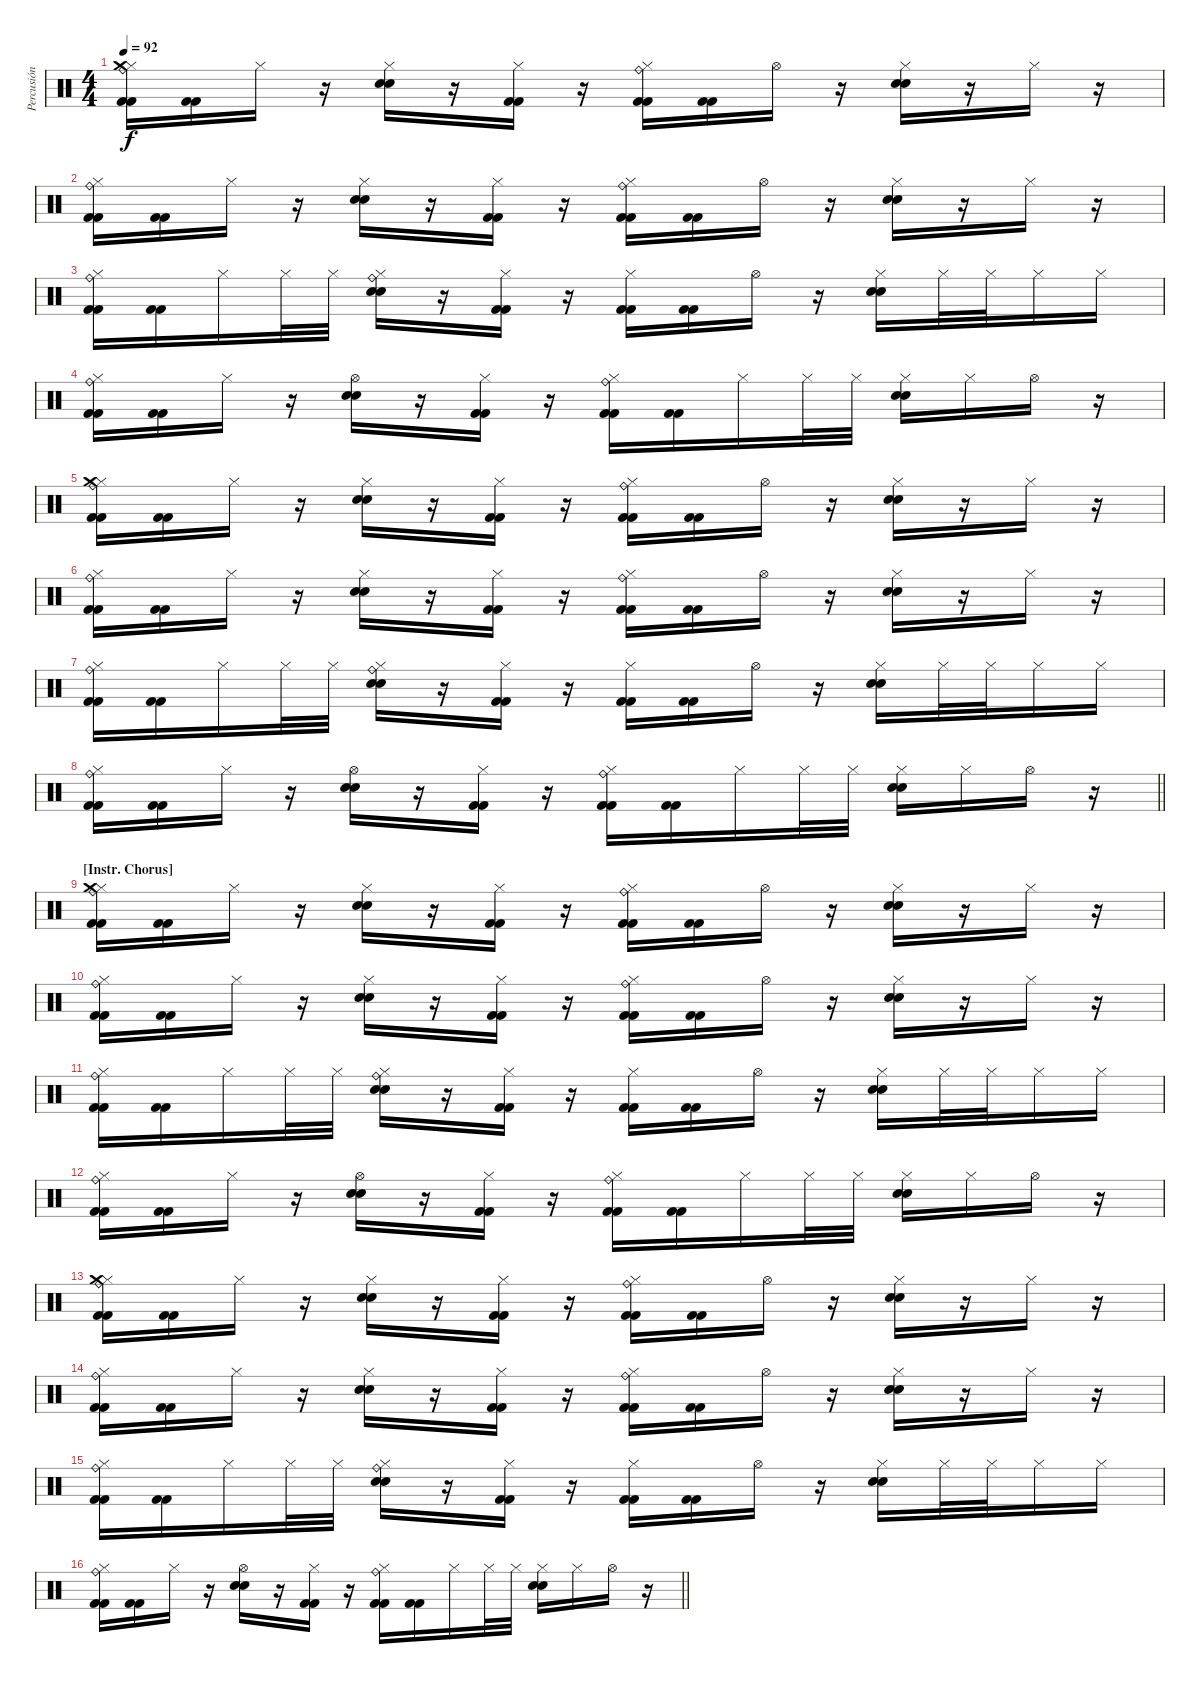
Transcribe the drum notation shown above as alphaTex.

\track ("Percusión" "Percusión") {instrument percussion}
\staff {score}
\articulation defaults
\ts (4 4)
\tempo 92
\clef neutral
\ks c
("Hi-Hat (closed)" "Ride (bell)" "Crash medium (hit)" "Kick (hit) 2" "Kick (hit) 2").16{dy f} ("Kick (hit) 2" "Kick (hit) 2").16 "Hi-Hat (closed)".16 r.16 ("Hi-Hat (closed)" "Electric Snare (hit)" "Electric Snare (hit)").16 r.16 ("Hi-Hat (closed)" "Kick (hit) 2" "Kick (hit) 2").16 r.16 ("Hi-Hat (closed)" "Ride (bell)" "Kick (hit) 2" "Kick (hit) 2").16 ("Kick (hit) 2" "Kick (hit) 2").16 "Hi-Hat (open)".16 r.16 ("Hi-Hat (closed)" "Electric Snare (hit)" "Electric Snare (hit)").16 r.16 "Hi-Hat (closed)".16 r.16 |
("Hi-Hat (closed)" "Ride (bell)" "Kick (hit) 2" "Kick (hit) 2").16 ("Kick (hit) 2" "Kick (hit) 2").16 "Hi-Hat (closed)".16 r.16 ("Hi-Hat (closed)" "Electric Snare (hit)" "Electric Snare (hit)").16 r.16 ("Hi-Hat (closed)" "Kick (hit) 2" "Kick (hit) 2").16 r.16 ("Hi-Hat (closed)" "Ride (bell)" "Kick (hit) 2" "Kick (hit) 2").16 ("Kick (hit) 2" "Kick (hit) 2").16 "Hi-Hat (open)".16 r.16 ("Hi-Hat (closed)" "Electric Snare (hit)" "Electric Snare (hit)").16 r.16 "Hi-Hat (closed)".16 r.16 |
("Hi-Hat (closed)" "Ride (bell)" "Kick (hit) 2" "Kick (hit) 2").16 ("Kick (hit) 2" "Kick (hit) 2").16 "Hi-Hat (closed)".16 "Hi-Hat (closed)".32 "Hi-Hat (closed)".32 ("Hi-Hat (closed)" "Ride (bell)" "Electric Snare (hit)" "Electric Snare (hit)").16 r.16 ("Hi-Hat (closed)" "Kick (hit) 2" "Kick (hit) 2").16 r.16 ("Hi-Hat (closed)" "Kick (hit) 2" "Kick (hit) 2").16 ("Kick (hit) 2" "Kick (hit) 2").16 "Hi-Hat (open)".16 r.16 ("Hi-Hat (closed)" "Electric Snare (hit)" "Electric Snare (hit)").16 "Hi-Hat (closed)".32 "Hi-Hat (closed)".32 "Hi-Hat (closed)".16 "Hi-Hat (closed)".16 |
("Hi-Hat (closed)" "Ride (bell)" "Kick (hit) 2" "Kick (hit) 2").16 ("Kick (hit) 2" "Kick (hit) 2").16 "Hi-Hat (closed)".16 r.16 ("Hi-Hat (open)" "Electric Snare (hit)" "Electric Snare (hit)").16 r.16 ("Hi-Hat (closed)" "Kick (hit) 2" "Kick (hit) 2").16 r.16 ("Hi-Hat (closed)" "Ride (bell)" "Kick (hit) 2" "Kick (hit) 2").16 ("Kick (hit) 2" "Kick (hit) 2").16 "Hi-Hat (closed)".16 "Hi-Hat (closed)".32 "Hi-Hat (closed)".32 ("Hi-Hat (closed)" "Electric Snare (hit)" "Electric Snare (hit)").16 "Hi-Hat (closed)".16 "Hi-Hat (open)".16 r.16 |
("Hi-Hat (closed)" "Ride (bell)" "Crash medium (hit)" "Kick (hit) 2" "Kick (hit) 2").16 ("Kick (hit) 2" "Kick (hit) 2").16 "Hi-Hat (closed)".16 r.16 ("Hi-Hat (closed)" "Electric Snare (hit)" "Electric Snare (hit)").16 r.16 ("Hi-Hat (closed)" "Kick (hit) 2" "Kick (hit) 2").16 r.16 ("Hi-Hat (closed)" "Ride (bell)" "Kick (hit) 2" "Kick (hit) 2").16 ("Kick (hit) 2" "Kick (hit) 2").16 "Hi-Hat (open)".16 r.16 ("Hi-Hat (closed)" "Electric Snare (hit)" "Electric Snare (hit)").16 r.16 "Hi-Hat (closed)".16 r.16 |
("Hi-Hat (closed)" "Ride (bell)" "Kick (hit) 2" "Kick (hit) 2").16 ("Kick (hit) 2" "Kick (hit) 2").16 "Hi-Hat (closed)".16 r.16 ("Hi-Hat (closed)" "Electric Snare (hit)" "Electric Snare (hit)").16 r.16 ("Hi-Hat (closed)" "Kick (hit) 2" "Kick (hit) 2").16 r.16 ("Hi-Hat (closed)" "Ride (bell)" "Kick (hit) 2" "Kick (hit) 2").16 ("Kick (hit) 2" "Kick (hit) 2").16 "Hi-Hat (open)".16 r.16 ("Hi-Hat (closed)" "Electric Snare (hit)" "Electric Snare (hit)").16 r.16 "Hi-Hat (closed)".16 r.16 |
("Hi-Hat (closed)" "Ride (bell)" "Kick (hit) 2" "Kick (hit) 2").16 ("Kick (hit) 2" "Kick (hit) 2").16 "Hi-Hat (closed)".16 "Hi-Hat (closed)".32 "Hi-Hat (closed)".32 ("Hi-Hat (closed)" "Ride (bell)" "Electric Snare (hit)" "Electric Snare (hit)").16 r.16 ("Hi-Hat (closed)" "Kick (hit) 2" "Kick (hit) 2").16 r.16 ("Hi-Hat (closed)" "Kick (hit) 2" "Kick (hit) 2").16 ("Kick (hit) 2" "Kick (hit) 2").16 "Hi-Hat (open)".16 r.16 ("Hi-Hat (closed)" "Electric Snare (hit)" "Electric Snare (hit)").16 "Hi-Hat (closed)".32 "Hi-Hat (closed)".32 "Hi-Hat (closed)".16 "Hi-Hat (closed)".16 |
\barLineRight lightlight
("Hi-Hat (closed)" "Ride (bell)" "Kick (hit) 2" "Kick (hit) 2").16 ("Kick (hit) 2" "Kick (hit) 2").16 "Hi-Hat (closed)".16 r.16 ("Hi-Hat (open)" "Electric Snare (hit)" "Electric Snare (hit)").16 r.16 ("Hi-Hat (closed)" "Kick (hit) 2" "Kick (hit) 2").16 r.16 ("Hi-Hat (closed)" "Ride (bell)" "Kick (hit) 2" "Kick (hit) 2").16 ("Kick (hit) 2" "Kick (hit) 2").16 "Hi-Hat (closed)".16 "Hi-Hat (closed)".32 "Hi-Hat (closed)".32 ("Hi-Hat (closed)" "Electric Snare (hit)" "Electric Snare (hit)").16 "Hi-Hat (closed)".16 "Hi-Hat (open)".16 r.16 |
\section ("" "[Instr. Chorus]")
("Hi-Hat (closed)" "Ride (bell)" "Crash medium (hit)" "Kick (hit) 2" "Kick (hit) 2").16 ("Kick (hit) 2" "Kick (hit) 2").16 "Hi-Hat (closed)".16 r.16 ("Hi-Hat (closed)" "Electric Snare (hit)" "Electric Snare (hit)").16 r.16 ("Hi-Hat (closed)" "Kick (hit) 2" "Kick (hit) 2").16 r.16 ("Hi-Hat (closed)" "Ride (bell)" "Kick (hit) 2" "Kick (hit) 2").16 ("Kick (hit) 2" "Kick (hit) 2").16 "Hi-Hat (open)".16 r.16 ("Hi-Hat (closed)" "Electric Snare (hit)" "Electric Snare (hit)").16 r.16 "Hi-Hat (closed)".16 r.16 |
("Hi-Hat (closed)" "Ride (bell)" "Kick (hit) 2" "Kick (hit) 2").16 ("Kick (hit) 2" "Kick (hit) 2").16 "Hi-Hat (closed)".16 r.16 ("Hi-Hat (closed)" "Electric Snare (hit)" "Electric Snare (hit)").16 r.16 ("Hi-Hat (closed)" "Kick (hit) 2" "Kick (hit) 2").16 r.16 ("Hi-Hat (closed)" "Ride (bell)" "Kick (hit) 2" "Kick (hit) 2").16 ("Kick (hit) 2" "Kick (hit) 2").16 "Hi-Hat (open)".16 r.16 ("Hi-Hat (closed)" "Electric Snare (hit)" "Electric Snare (hit)").16 r.16 "Hi-Hat (closed)".16 r.16 |
("Hi-Hat (closed)" "Ride (bell)" "Kick (hit) 2" "Kick (hit) 2").16 ("Kick (hit) 2" "Kick (hit) 2").16 "Hi-Hat (closed)".16 "Hi-Hat (closed)".32 "Hi-Hat (closed)".32 ("Hi-Hat (closed)" "Ride (bell)" "Electric Snare (hit)" "Electric Snare (hit)").16 r.16 ("Hi-Hat (closed)" "Kick (hit) 2" "Kick (hit) 2").16 r.16 ("Hi-Hat (closed)" "Kick (hit) 2" "Kick (hit) 2").16 ("Kick (hit) 2" "Kick (hit) 2").16 "Hi-Hat (open)".16 r.16 ("Hi-Hat (closed)" "Electric Snare (hit)" "Electric Snare (hit)").16 "Hi-Hat (closed)".32 "Hi-Hat (closed)".32 "Hi-Hat (closed)".16 "Hi-Hat (closed)".16 |
("Hi-Hat (closed)" "Ride (bell)" "Kick (hit) 2" "Kick (hit) 2").16 ("Kick (hit) 2" "Kick (hit) 2").16 "Hi-Hat (closed)".16 r.16 ("Hi-Hat (open)" "Electric Snare (hit)" "Electric Snare (hit)").16 r.16 ("Hi-Hat (closed)" "Kick (hit) 2" "Kick (hit) 2").16 r.16 ("Hi-Hat (closed)" "Ride (bell)" "Kick (hit) 2" "Kick (hit) 2").16 ("Kick (hit) 2" "Kick (hit) 2").16 "Hi-Hat (closed)".16 "Hi-Hat (closed)".32 "Hi-Hat (closed)".32 ("Hi-Hat (closed)" "Electric Snare (hit)" "Electric Snare (hit)").16 "Hi-Hat (closed)".16 "Hi-Hat (open)".16 r.16 |
("Hi-Hat (closed)" "Ride (bell)" "Crash medium (hit)" "Kick (hit) 2" "Kick (hit) 2").16 ("Kick (hit) 2" "Kick (hit) 2").16 "Hi-Hat (closed)".16 r.16 ("Hi-Hat (closed)" "Electric Snare (hit)" "Electric Snare (hit)").16 r.16 ("Hi-Hat (closed)" "Kick (hit) 2" "Kick (hit) 2").16 r.16 ("Hi-Hat (closed)" "Ride (bell)" "Kick (hit) 2" "Kick (hit) 2").16 ("Kick (hit) 2" "Kick (hit) 2").16 "Hi-Hat (open)".16 r.16 ("Hi-Hat (closed)" "Electric Snare (hit)" "Electric Snare (hit)").16 r.16 "Hi-Hat (closed)".16 r.16 |
("Hi-Hat (closed)" "Ride (bell)" "Kick (hit) 2" "Kick (hit) 2").16 ("Kick (hit) 2" "Kick (hit) 2").16 "Hi-Hat (closed)".16 r.16 ("Hi-Hat (closed)" "Electric Snare (hit)" "Electric Snare (hit)").16 r.16 ("Hi-Hat (closed)" "Kick (hit) 2" "Kick (hit) 2").16 r.16 ("Hi-Hat (closed)" "Ride (bell)" "Kick (hit) 2" "Kick (hit) 2").16 ("Kick (hit) 2" "Kick (hit) 2").16 "Hi-Hat (open)".16 r.16 ("Hi-Hat (closed)" "Electric Snare (hit)" "Electric Snare (hit)").16 r.16 "Hi-Hat (closed)".16 r.16 |
("Hi-Hat (closed)" "Ride (bell)" "Kick (hit) 2" "Kick (hit) 2").16 ("Kick (hit) 2" "Kick (hit) 2").16 "Hi-Hat (closed)".16 "Hi-Hat (closed)".32 "Hi-Hat (closed)".32 ("Hi-Hat (closed)" "Ride (bell)" "Electric Snare (hit)" "Electric Snare (hit)").16 r.16 ("Hi-Hat (closed)" "Kick (hit) 2" "Kick (hit) 2").16 r.16 ("Hi-Hat (closed)" "Kick (hit) 2" "Kick (hit) 2").16 ("Kick (hit) 2" "Kick (hit) 2").16 "Hi-Hat (open)".16 r.16 ("Hi-Hat (closed)" "Electric Snare (hit)" "Electric Snare (hit)").16 "Hi-Hat (closed)".32 "Hi-Hat (closed)".32 "Hi-Hat (closed)".16 "Hi-Hat (closed)".16 |
\barLineRight lightlight
("Hi-Hat (closed)" "Ride (bell)" "Kick (hit) 2" "Kick (hit) 2").16 ("Kick (hit) 2" "Kick (hit) 2").16 "Hi-Hat (closed)".16 r.16 ("Hi-Hat (open)" "Electric Snare (hit)" "Electric Snare (hit)").16 r.16 ("Hi-Hat (closed)" "Kick (hit) 2" "Kick (hit) 2").16 r.16 ("Hi-Hat (closed)" "Ride (bell)" "Kick (hit) 2" "Kick (hit) 2").16 ("Kick (hit) 2" "Kick (hit) 2").16 "Hi-Hat (closed)".16 "Hi-Hat (closed)".32 "Hi-Hat (closed)".32 ("Hi-Hat (closed)" "Electric Snare (hit)" "Electric Snare (hit)").16 "Hi-Hat (closed)".16 "Hi-Hat (open)".16 r.16
